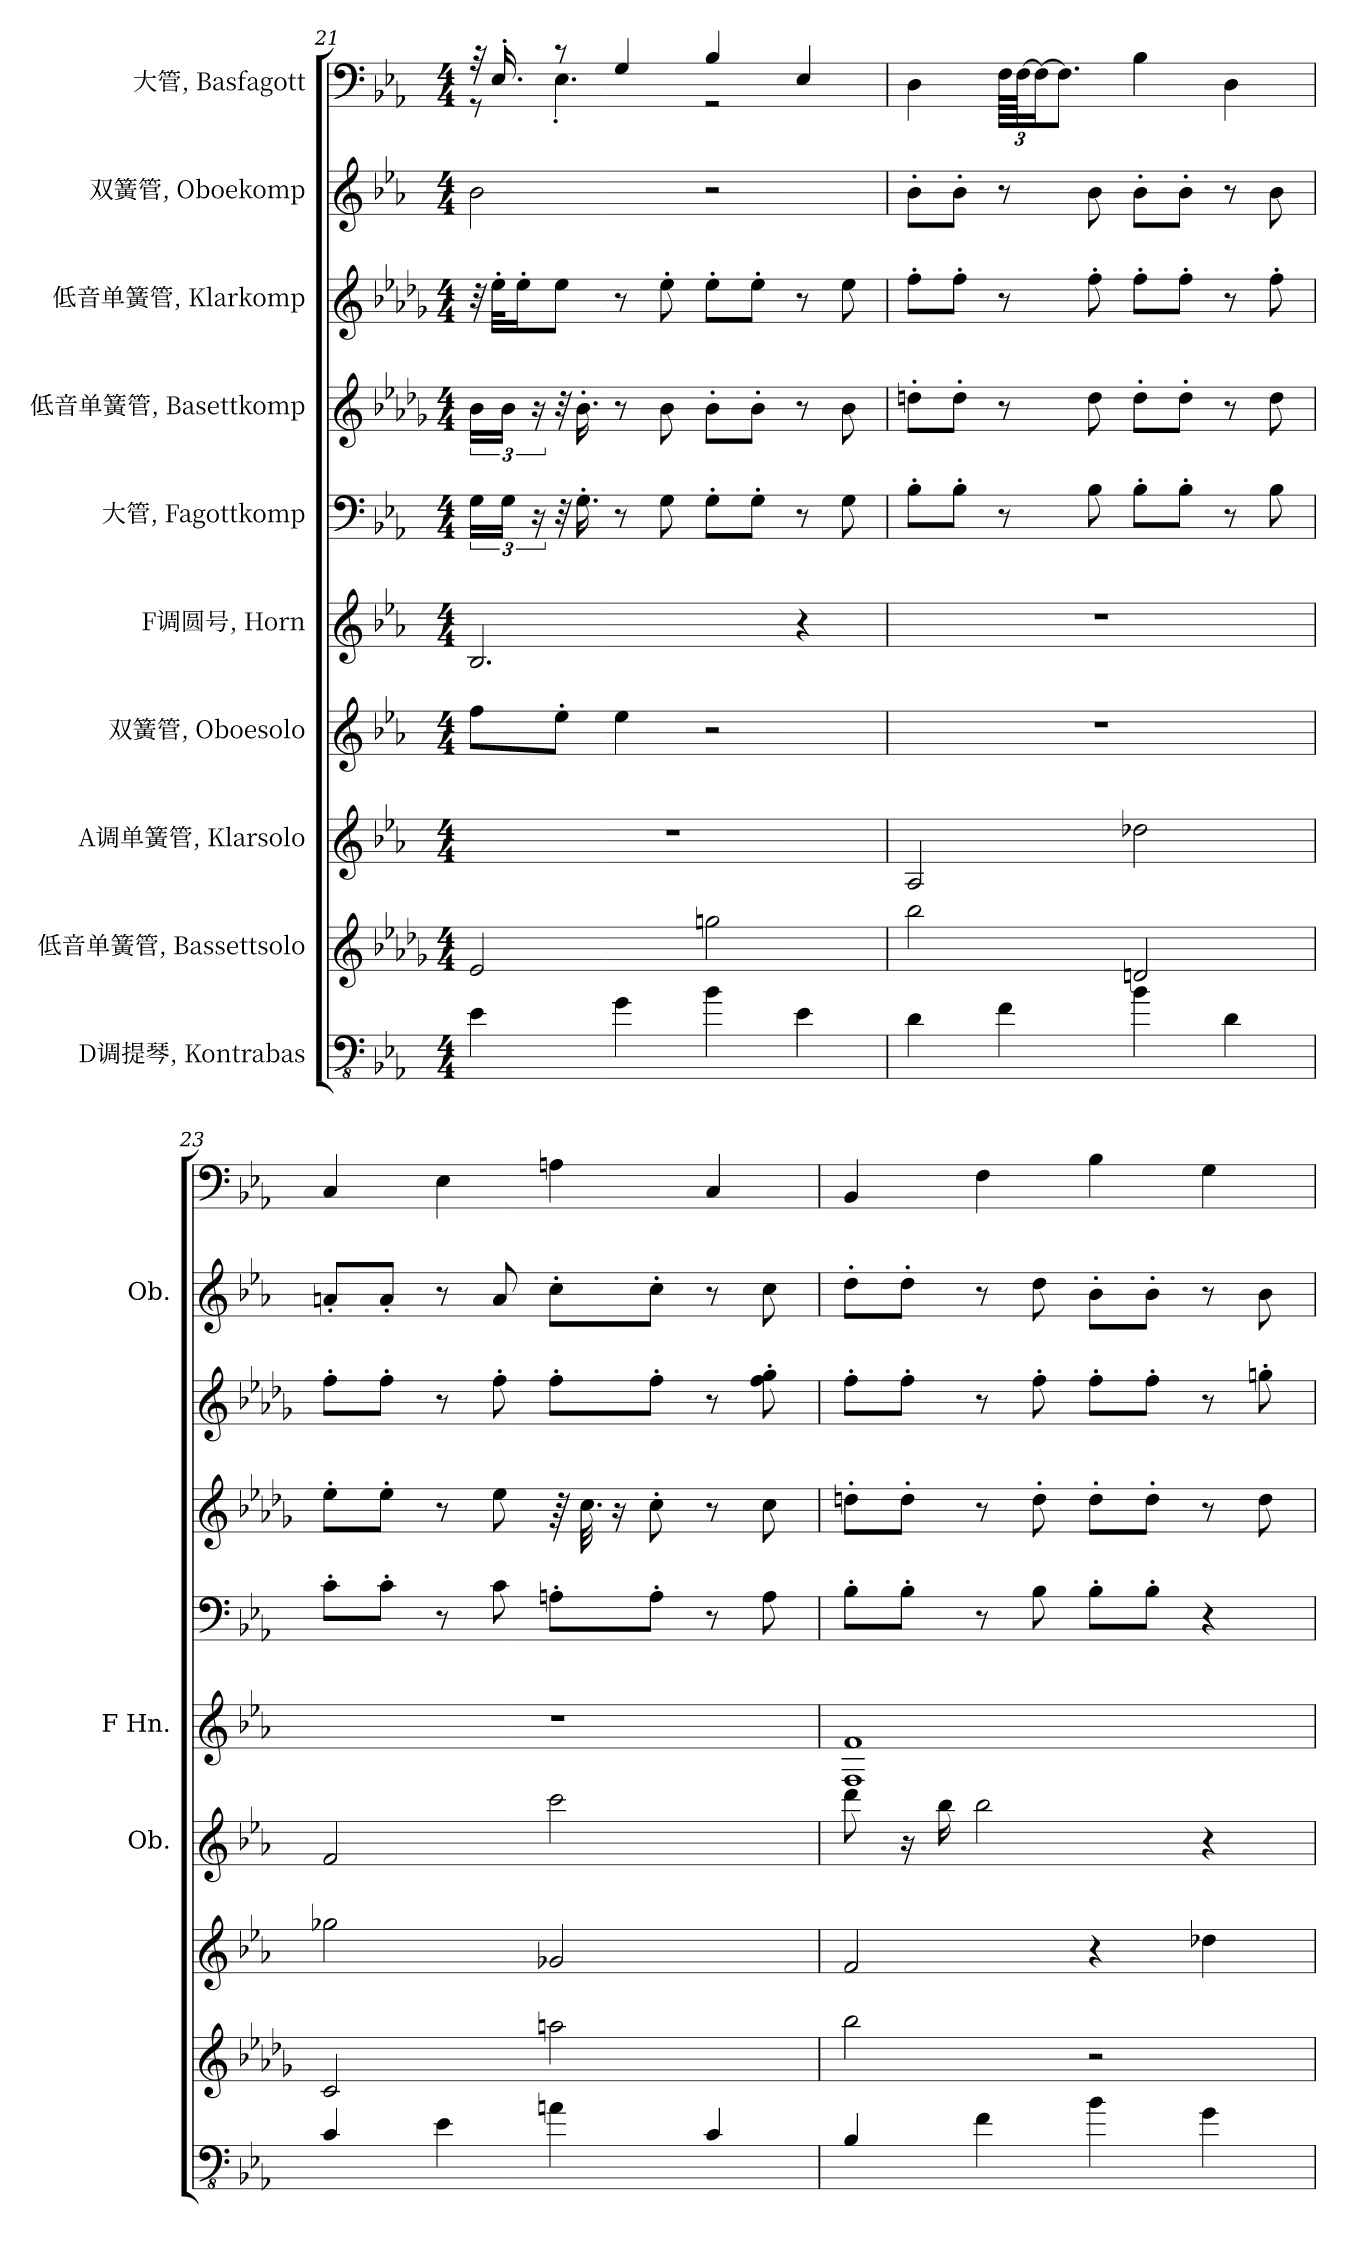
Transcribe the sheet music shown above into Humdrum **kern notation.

**kern	**kern	**kern	**kern	**kern	**kern	**kern	**kern	**kern	**kern
*part10	*part9	*part8	*part7	*part6	*part5	*part4	*part3	*part2	*part1
*staff10	*staff9	*staff8	*staff7	*staff6	*staff5	*staff4	*staff3	*staff2	*staff1
*I"D调提琴, Kontrabas	*I"低音单簧管, Bassettsolo	*I"A调单簧管, Klarsolo	*I"双簧管, Oboesolo	*I"F调圆号, Horn	*I"大管, Fagottkomp	*I"低音单簧管, Basettkomp	*I"低音单簧管, Klarkomp	*I"双簧管, Oboekomp	*I"大管, Basfagott
*	*	*	*I'Ob.	*I'F Hn.	*	*	*	*I'Ob.	*
*clefFv4	*clefG2	*clefG2	*clefG2	*clefG2	*clefF4	*clefG2	*clefG2	*clefG2	*clefF4
*ITrd7c12	*ITrd8c14	*ITrd2c3	*	*ITrd4c7	*	*ITrd8c14	*ITrd8c14	*	*
*k[b-e-a-]	*k[b-e-a-d-g-]	*k[]	*k[b-e-a-]	*k[b-e-a-d-]	*k[b-e-a-]	*k[b-e-a-d-g-]	*k[b-e-a-d-g-]	*k[b-e-a-]	*k[b-e-a-]
*M4/4	*M4/4	*M4/4	*M4/4	*M4/4	*M4/4	*M4/4	*M4/4	*M4/4	*M4/4
=21	=21	=21	=21	=21	=21	=21	=21	=21	=21
*	*	*	*	*	*	*	*	*	*^
4EE-\	2E-/	1r	8ff\L	2.E-/	24G\LL	24B-\LL	32r	2b-\	32r	8r
.	.	.	.	.	.	.	32e-'\KLL	.	16.E-'/	.
.	.	.	.	.	24G\JJ	24B-\JJ	.	.	.	.
.	.	.	.	.	.	.	16e-'\J	.	.	.
.	.	.	.	.	24r	24r	.	.	.	.
.	.	.	8ee-'\J	.	32r	32r	8e-\J	.	8r	4.E-'\
.	.	.	.	.	16.G'\	16.B-'\	.	.	.	.
4GG\	.	.	4ee-\	.	8r	8r	8r	.	4G/	.
.	.	.	.	.	8G\	8B-\	8e-'\	.	.	.
4BB-\	2gn\	.	2r	.	8G'\L	8B-'\L	8e-'\L	2r	4B-/	2r
.	.	.	.	.	8G'\J	8B-'\J	8e-'\J	.	.	.
4EE-\	.	.	.	4r	8r	8r	8r	.	4E-/	.
.	.	.	.	.	8G\	8B-\	8e-\	.	.	.
*	*	*	*	*	*	*	*	*	*v	*v
=22	=22	=22	=22	=22	=22	=22	=22	=22	=22
4DD\	2b-\	2F/	1r	1r	8B-'\L	8dn'\L	8f'\L	8b-'\L	4D\
.	.	.	.	.	8B-'\J	8d'\J	8f'\J	8b-'\J	.
*	*	*	*	*	*	*	*	*	*Xbrackettup
4FF\	.	.	.	.	8r	8r	8r	8r	96F\LLLL
.	.	.	.	.	.	.	.	.	[96F\JJ
.	.	.	.	.	.	.	.	.	24F\J_
.	.	.	.	.	.	.	.	.	8.F\J]
.	.	.	.	.	8B-\	8d\	8f'\	8b-\	.
4BB-\	2Dn/	2b-X\	.	.	8B-'\L	8d'\L	8f'\L	8b-'\L	4B-\
.	.	.	.	.	8B-'\J	8d'\J	8f'\J	8b-'\J	.
4DD\	.	.	.	.	8r	8r	8r	8r	4D\
.	.	.	.	.	8B-\	8d\	8f'\	8b-\	.
!!LO:PB:g=z
=23	=23	=23	=23	=23	=23	=23	=23	=23	=23
4CC/	2C/	2ee-X\	2f/	1r	8c'\L	8e-'\L	8f'\L	8an'/L	4C/
.	.	.	.	.	8c'\J	8e-'\J	8f'\J	8a'/J	.
4EE-\	.	.	.	.	8r	8r	8r	8r	4E-\
.	.	.	.	.	8c\	8e-\	8f'\	8a/	.
4AAn\	2an\	2e-X/	2ccc\	.	8An'\L	64r	8f'\L	8cc'\L	4An\
.	.	.	.	.	.	32.c\	.	.	.
.	.	.	.	.	.	16r	.	.	.
.	.	.	.	.	8A'\J	8c'\	8f'\J	8cc'\J	.
4CC/	.	.	.	.	8r	8r	8r	8r	4C/
.	.	.	.	.	8A\	8c\	8f\' 8g-\'	8cc\	.
=24	=24	=24	=24	=24	=24	=24	=24	=24	=24
4BBB-/	2b-\	2d/	8ddd\	1BB- 1B-	8B-'\L	8dn'\L	8f'\L	8dd'\L	4BB-/
.	.	.	16r	.	8B-'\J	8d'\J	8f'\J	8dd'\J	.
.	.	.	16bb-\	.	.	.	.	.	.
4FF\	.	.	2bb-\	.	8r	8r	8r	8r	4F\
.	.	.	.	.	8B-\	8d'\	8f'\	8dd\	.
4BB-\	2r	4r	.	.	8B-'\L	8d'\L	8f'\L	8b-'\L	4B-\
.	.	.	.	.	8B-'\J	8d'\J	8f'\J	8b-'\J	.
4GG\	.	4b-X\	4r	.	4r	8r	8r	8r	4G\
.	.	.	.	.	.	8d\	8gn'\	8b-\	.
=	=	=	=	=	=	=	=	=	=
*-	*-	*-	*-	*-	*-	*-	*-	*-	*-
